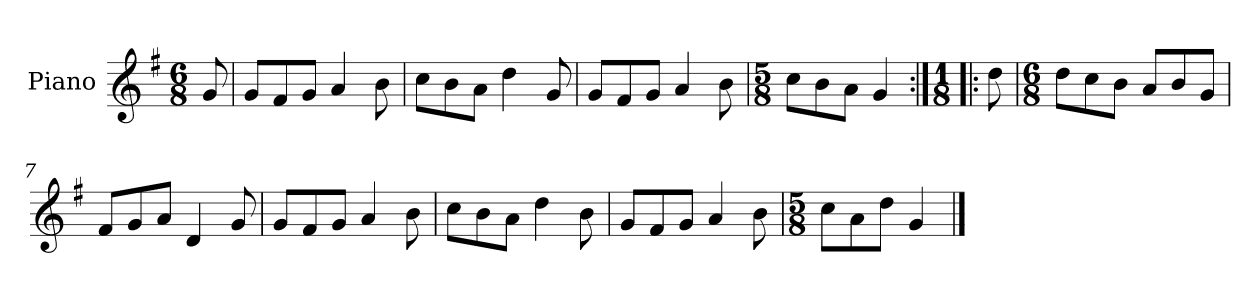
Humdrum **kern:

**kern
*part1
*staff1
*I"Piano
*I'Pno.
*clefG2
*k[f#]
*M6/8
=
8g/
=1
8g/L
8f#/
8g/J
4a/
8b\
=2
8cc\L
8b\
8a\J
4dd\
8g/
=3
8g/L
8f#/
8g/J
4a/
8b\
=4
*M5/8
8cc\L
8b\
8a\J
4g/
=5:|!|:
*M1/8
8dd\
=6
*M6/8
8dd\L
8cc\
8b\J
8a/L
8b/
8g/J
=7
8f#/L
8g/
8a/J
4d/
8g/
!!LO:LB:g=z
=8
8g/L
8f#/
8g/J
4a/
8b\
=9
8cc\L
8b\
8a\J
4dd\
8b\
=10
8g/L
8f#/
8g/J
4a/
8b\
=11
*M5/8
8cc\L
8a\
8dd\J
4g/
==
*-
